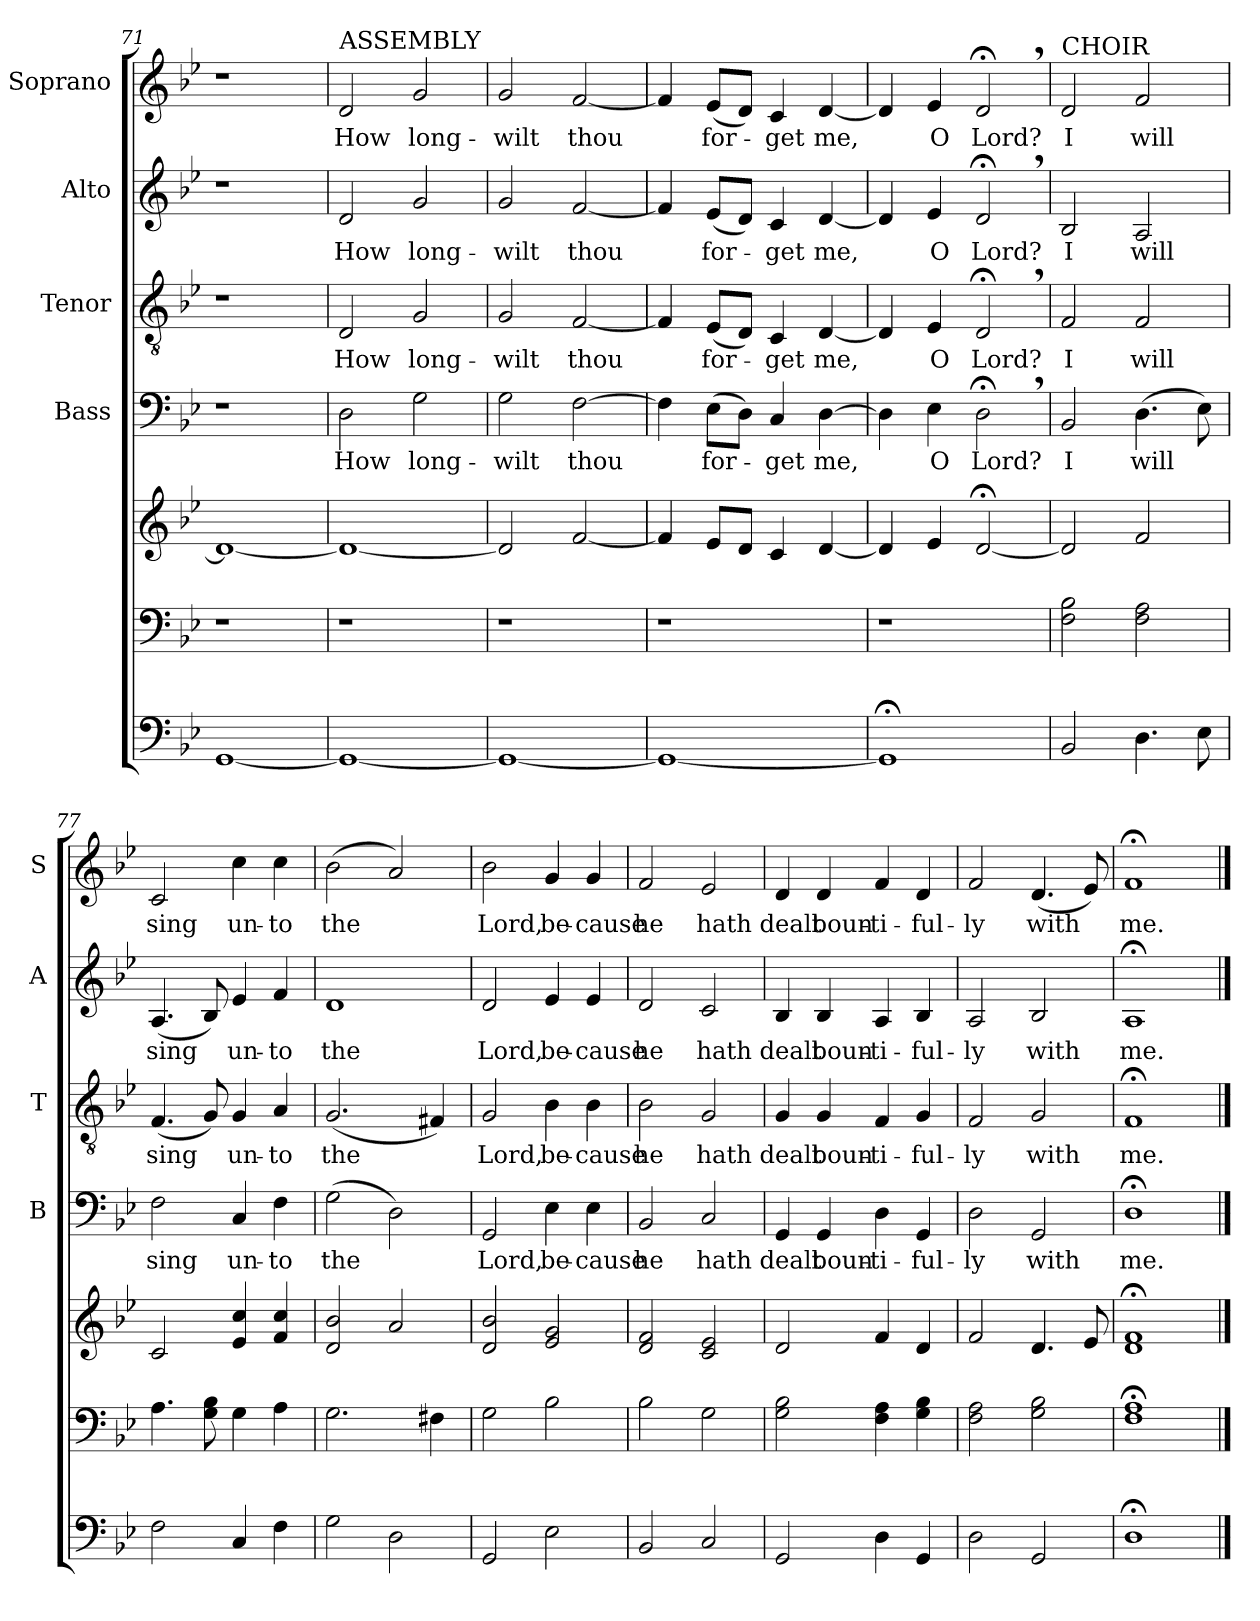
**kern	**kern	**kern	**kern	**text	**kern	**text	**kern	**text	**kern	**text
*part6	*part5	*part5	*part4	*part4	*part3	*part3	*part2	*part2	*part1	*part1
*staff7	*staff6	*staff5	*staff4	*staff4	*staff3	*staff3	*staff2	*staff2	*staff1	*staff1
*	*	*	*I"Bass	*	*I"Tenor	*	*I"Alto	*	*I"Soprano	*
*	*	*	*I'B	*	*I'T	*	*I'A	*	*I'S	*
!!LO:PB:g=z
*clefF4	*clefF4	*clefG2	*clefF4	*	*clefGv2	*	*clefG2	*	*clefG2	*
*k[b-e-]	*k[b-e-]	*k[b-e-]	*k[b-e-]	*	*k[b-e-]	*	*k[b-e-]	*	*k[b-e-]	*
*g:	*g:	*g:	*g:	*	*g:	*	*g:	*	*g:	*
=71	=71	=71	=71	=71	=71	=71	=71	=71	=71	=71
[1GG	1r	1d_	1r	.	1r	.	1r	.	1r	.
=72	=72	=72	=72	=72	=72	=72	=72	=72	=72	=72
!	!	!	!	!	!	!	!	!	!LO:TX:a:t=ASSEMBLY	!
!	!	!	!	!LO:LY:b	!	!LO:LY:b	!	!LO:LY:b	!	!LO:LY:b
1GG_	1r	1d_	2D\	How	2D/	How	2d/	How	2d/	How
!	!	!	!	!LO:LY:b	!	!LO:LY:b	!	!LO:LY:b	!	!LO:LY:b
.	.	.	2G\	long-	2G/	long-	2g/	long-	2g/	long-
=73	=73	=73	=73	=73	=73	=73	=73	=73	=73	=73
!	!	!	!	!LO:LY:b	!	!LO:LY:b	!	!LO:LY:b	!	!LO:LY:b
1GG_	1r	2d/]	2G\	-wilt	2G/	-wilt	2g/	-wilt	2g/	-wilt
!	!	!	!	!LO:LY:b	!	!LO:LY:b	!	!LO:LY:b	!	!LO:LY:b
.	.	[2f/	[2F\	thou	[2F/	thou	[2f/	thou	[2f/	thou
=74	=74	=74	=74	=74	=74	=74	=74	=74	=74	=74
1GG_	1r	4f/]	4F\]	.	4F/]	.	4f/]	.	4f/]	.
!	!	!	!	!LO:LY:b	!	!LO:LY:b	!	!LO:LY:b	!	!LO:LY:b
.	.	8e-/L	(>8E-\L	for-	(<8E-/L	for-	(<8e-/L	for-	(<8e-/L	for-
.	.	8d/J	8D\J)	.	8D/J)	.	8d/J)	.	8d/J)	.
!	!	!	!	!LO:LY:b	!	!LO:LY:b	!	!LO:LY:b	!	!LO:LY:b
.	.	4c/	4C/	-get	4C/	-get	4c/	-get	4c/	-get
!	!	!	!	!LO:LY:b	!	!LO:LY:b	!	!LO:LY:b	!	!LO:LY:b
.	.	[4d/	[4D\	me,	[4D/	me,	[4d/	me,	[4d/	me,
=75	=75	=75	=75	=75	=75	=75	=75	=75	=75	=75
1GG;]	1r	4d/]	4D\]	.	4D/]	.	4d/]	.	4d/]	.
!	!	!	!	!LO:LY:b	!	!LO:LY:b	!	!LO:LY:b	!	!LO:LY:b
.	.	4e-/	4E-\	O	4E-/	O	4e-/	O	4e-/	O
!	!	!	!	!LO:LY:b	!	!LO:LY:b	!	!LO:LY:b	!	!LO:LY:b
.	.	[2d;</	2D;<,>\	Lord?	2D;<,>/	Lord?	2d;<,>/	Lord?	2d;<,>/	Lord?
=76	=76	=76	=76	=76	=76	=76	=76	=76	=76	=76
!	!	!	!	!	!	!	!	!	!LO:TX:a:t=CHOIR	!
!	!	!	!	!LO:LY:b	!	!LO:LY:b	!	!LO:LY:b	!	!LO:LY:b
2BB-/	2F\ 2B-\	2d/]	2BB-/	I	2F/	I	2B-/	I	2d/	I
!	!	!	!	!LO:LY:b	!	!LO:LY:b	!	!LO:LY:b	!	!LO:LY:b
4.D\	2F\ 2A\	2f/	(>4.D\	will	2F/	will	2A/	will	2f/	will
8E-\	.	.	8E-\)	.	.	.	.	.	.	.
!!LO:LB:g=z
=77	=77	=77	=77	=77	=77	=77	=77	=77	=77	=77
!	!	!	!	!LO:LY:b	!	!LO:LY:b	!	!LO:LY:b	!	!LO:LY:b
2F\	4.A\	2c/	2F\	sing	(<4.F/	sing	(>4.A/	sing	2c/	sing
.	8G\ 8B-\	.	.	.	8G/)	.	8B-/)	.	.	.
!	!	!	!	!LO:LY:b	!	!LO:LY:b	!	!LO:LY:b	!	!LO:LY:b
4C/	4G\	4e-/ 4cc/	4C/	un-	4G/	un-	4e-/	un-	4cc\	un-
!	!	!	!	!LO:LY:b	!	!LO:LY:b	!	!LO:LY:b	!	!LO:LY:b
4F\	4A\	4f/ 4cc/	4F\	-to	4A/	-to	4f/	-to	4cc\	-to
=78	=78	=78	=78	=78	=78	=78	=78	=78	=78	=78
!	!	!	!	!LO:LY:b	!	!LO:LY:b	!	!LO:LY:b	!	!LO:LY:b
2G\	2.G\	2d/ 2b-/	(>2G\	the	(<2.G/	the	1d	the	(>2b-\	the
2D\	.	2a/	2D\)	.	.	.	.	.	2a/)	.
.	4F#X\	.	.	.	4F#X/)	.	.	.	.	.
=79	=79	=79	=79	=79	=79	=79	=79	=79	=79	=79
!	!	!	!	!LO:LY:b	!	!LO:LY:b	!	!LO:LY:b	!	!LO:LY:b
2GG/	2G\	2d/ 2b-/	2GG/	Lord,	2G/	Lord,	2d/	Lord,	2b-\	Lord,
!	!	!	!	!LO:LY:b	!	!LO:LY:b	!	!LO:LY:b	!	!LO:LY:b
2E-\	2B-\	2e-/ 2g/	4E-\	be-	4B-\	be-	4e-/	be-	4g/	be-
!	!	!	!	!LO:LY:b	!	!LO:LY:b	!	!LO:LY:b	!	!LO:LY:b
.	.	.	4E-\	-cause	4B-\	-cause	4e-/	-cause	4g/	-cause
=80	=80	=80	=80	=80	=80	=80	=80	=80	=80	=80
!	!	!	!	!LO:LY:b	!	!LO:LY:b	!	!LO:LY:b	!	!LO:LY:b
2BB-/	2B-\	2d/ 2f/	2BB-/	he	2B-\	he	2d/	he	2f/	he
!	!	!	!	!LO:LY:b	!	!LO:LY:b	!	!LO:LY:b	!	!LO:LY:b
2C/	2G\	2c/ 2e-/	2C/	hath	2G/	hath	2c/	hath	2e-/	hath
=81	=81	=81	=81	=81	=81	=81	=81	=81	=81	=81
!	!	!	!	!LO:LY:b	!	!LO:LY:b	!	!LO:LY:b	!	!LO:LY:b
2GG/	2G\ 2B-\	2d/	4GG/	dealt	4G/	dealt	4B-/	dealt	4d/	dealt
!	!	!	!	!LO:LY:b	!	!LO:LY:b	!	!LO:LY:b	!	!LO:LY:b
.	.	.	4GG/	boun-	4G/	boun-	4B-/	boun-	4d/	boun-
!	!	!	!	!LO:LY:b	!	!LO:LY:b	!	!LO:LY:b	!	!LO:LY:b
4D\	4F\ 4A\	4f/	4D\	-ti-	4F/	-ti-	4A/	-ti-	4f/	-ti-
!	!	!	!	!LO:LY:b	!	!LO:LY:b	!	!LO:LY:b	!	!LO:LY:b
4GG/	4G\ 4B-\	4d/	4GG/	-ful-	4G/	-ful-	4B-/	-ful-	4d/	-ful-
=82	=82	=82	=82	=82	=82	=82	=82	=82	=82	=82
!	!	!	!	!LO:LY:b	!	!LO:LY:b	!	!LO:LY:b	!	!LO:LY:b
2D\	2F\ 2A\	2f/	2D\	-ly	2F/	-ly	2A/	-ly	2f/	-ly
!	!	!	!	!LO:LY:b	!	!LO:LY:b	!	!LO:LY:b	!	!LO:LY:b
2GG/	2G\ 2B-\	4.d/	2GG/	with	2G/	with	2B-/	with	(>4.d/	with
.	.	8e-/	.	.	.	.	.	.	8e-/)	.
=83	=83	=83	=83	=83	=83	=83	=83	=83	=83	=83
!	!	!	!	!LO:LY:b	!	!LO:LY:b	!	!LO:LY:b	!	!LO:LY:b
1D;<	1F;< 1A;<	1d;< 1f;<	1D;<	me.	1F;<	me.	1A;<	me.	1f;<	me.
==	==	==	==	==	==	==	==	==	==	==
*-	*-	*-	*-	*-	*-	*-	*-	*-	*-	*-
